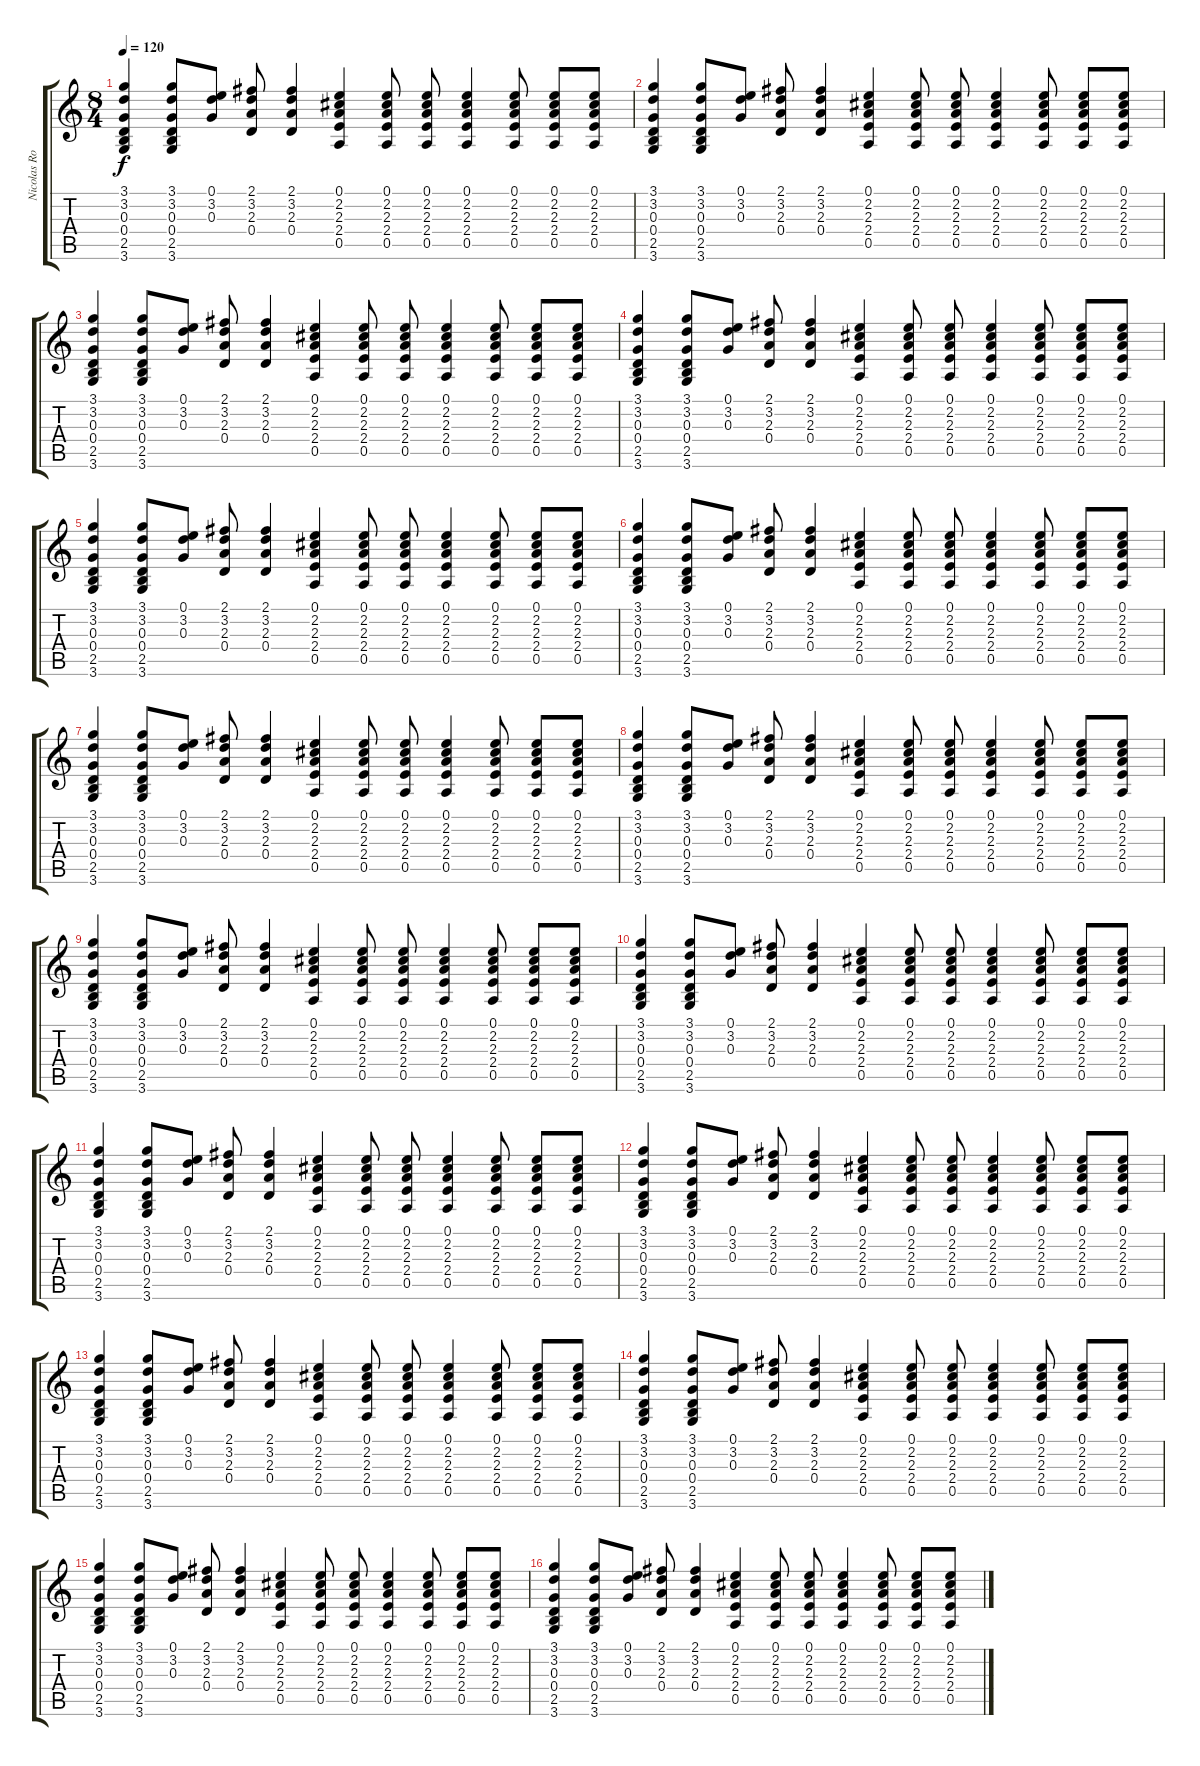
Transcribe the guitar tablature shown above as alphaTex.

\track ("Nicolas Rojas - Guitar" "Nicolas Ro") {instrument acousticguitarsteel}
\staff {score tabs}
\tuning (E4 B3 G3 D3 A2 E2) {hide}
\ts (8 4)
\tempo 120
\clef g2
\ks c
(3.1 3.2 0.3 0.4 2.5 3.6).4{dy f} (3.1 3.2 0.3 0.4 2.5 3.6).8 (0.1 3.2 0.3).8 (2.1 3.2 2.3 0.4).8 (2.1 3.2 2.3 0.4).4 (0.1 2.2 2.3 2.4 0.5).4 (0.1 2.2 2.3 2.4 0.5).8 (0.1 2.2 2.3 2.4 0.5).8 (0.1 2.2 2.3 2.4 0.5).4 (0.1 2.2 2.3 2.4 0.5).8 (0.1 2.2 2.3 2.4 0.5).8 (0.1 2.2 2.3 2.4 0.5).8 |
(3.1 3.2 0.3 0.4 2.5 3.6).4 (3.1 3.2 0.3 0.4 2.5 3.6).8 (0.1 3.2 0.3).8 (2.1 3.2 2.3 0.4).8 (2.1 3.2 2.3 0.4).4 (0.1 2.2 2.3 2.4 0.5).4 (0.1 2.2 2.3 2.4 0.5).8 (0.1 2.2 2.3 2.4 0.5).8 (0.1 2.2 2.3 2.4 0.5).4 (0.1 2.2 2.3 2.4 0.5).8 (0.1 2.2 2.3 2.4 0.5).8 (0.1 2.2 2.3 2.4 0.5).8 |
(3.1 3.2 0.3 0.4 2.5 3.6).4 (3.1 3.2 0.3 0.4 2.5 3.6).8 (0.1 3.2 0.3).8 (2.1 3.2 2.3 0.4).8 (2.1 3.2 2.3 0.4).4 (0.1 2.2 2.3 2.4 0.5).4 (0.1 2.2 2.3 2.4 0.5).8 (0.1 2.2 2.3 2.4 0.5).8 (0.1 2.2 2.3 2.4 0.5).4 (0.1 2.2 2.3 2.4 0.5).8 (0.1 2.2 2.3 2.4 0.5).8 (0.1 2.2 2.3 2.4 0.5).8 |
(3.1 3.2 0.3 0.4 2.5 3.6).4 (3.1 3.2 0.3 0.4 2.5 3.6).8 (0.1 3.2 0.3).8 (2.1 3.2 2.3 0.4).8 (2.1 3.2 2.3 0.4).4 (0.1 2.2 2.3 2.4 0.5).4 (0.1 2.2 2.3 2.4 0.5).8 (0.1 2.2 2.3 2.4 0.5).8 (0.1 2.2 2.3 2.4 0.5).4 (0.1 2.2 2.3 2.4 0.5).8 (0.1 2.2 2.3 2.4 0.5).8 (0.1 2.2 2.3 2.4 0.5).8 |
(3.1 3.2 0.3 0.4 2.5 3.6).4 (3.1 3.2 0.3 0.4 2.5 3.6).8 (0.1 3.2 0.3).8 (2.1 3.2 2.3 0.4).8 (2.1 3.2 2.3 0.4).4 (0.1 2.2 2.3 2.4 0.5).4 (0.1 2.2 2.3 2.4 0.5).8 (0.1 2.2 2.3 2.4 0.5).8 (0.1 2.2 2.3 2.4 0.5).4 (0.1 2.2 2.3 2.4 0.5).8 (0.1 2.2 2.3 2.4 0.5).8 (0.1 2.2 2.3 2.4 0.5).8 |
(3.1 3.2 0.3 0.4 2.5 3.6).4 (3.1 3.2 0.3 0.4 2.5 3.6).8 (0.1 3.2 0.3).8 (2.1 3.2 2.3 0.4).8 (2.1 3.2 2.3 0.4).4 (0.1 2.2 2.3 2.4 0.5).4 (0.1 2.2 2.3 2.4 0.5).8 (0.1 2.2 2.3 2.4 0.5).8 (0.1 2.2 2.3 2.4 0.5).4 (0.1 2.2 2.3 2.4 0.5).8 (0.1 2.2 2.3 2.4 0.5).8 (0.1 2.2 2.3 2.4 0.5).8 |
(3.1 3.2 0.3 0.4 2.5 3.6).4 (3.1 3.2 0.3 0.4 2.5 3.6).8 (0.1 3.2 0.3).8 (2.1 3.2 2.3 0.4).8 (2.1 3.2 2.3 0.4).4 (0.1 2.2 2.3 2.4 0.5).4 (0.1 2.2 2.3 2.4 0.5).8 (0.1 2.2 2.3 2.4 0.5).8 (0.1 2.2 2.3 2.4 0.5).4 (0.1 2.2 2.3 2.4 0.5).8 (0.1 2.2 2.3 2.4 0.5).8 (0.1 2.2 2.3 2.4 0.5).8 |
(3.1 3.2 0.3 0.4 2.5 3.6).4 (3.1 3.2 0.3 0.4 2.5 3.6).8 (0.1 3.2 0.3).8 (2.1 3.2 2.3 0.4).8 (2.1 3.2 2.3 0.4).4 (0.1 2.2 2.3 2.4 0.5).4 (0.1 2.2 2.3 2.4 0.5).8 (0.1 2.2 2.3 2.4 0.5).8 (0.1 2.2 2.3 2.4 0.5).4 (0.1 2.2 2.3 2.4 0.5).8 (0.1 2.2 2.3 2.4 0.5).8 (0.1 2.2 2.3 2.4 0.5).8 |
(3.1 3.2 0.3 0.4 2.5 3.6).4 (3.1 3.2 0.3 0.4 2.5 3.6).8 (0.1 3.2 0.3).8 (2.1 3.2 2.3 0.4).8 (2.1 3.2 2.3 0.4).4 (0.1 2.2 2.3 2.4 0.5).4 (0.1 2.2 2.3 2.4 0.5).8 (0.1 2.2 2.3 2.4 0.5).8 (0.1 2.2 2.3 2.4 0.5).4 (0.1 2.2 2.3 2.4 0.5).8 (0.1 2.2 2.3 2.4 0.5).8 (0.1 2.2 2.3 2.4 0.5).8 |
(3.1 3.2 0.3 0.4 2.5 3.6).4 (3.1 3.2 0.3 0.4 2.5 3.6).8 (0.1 3.2 0.3).8 (2.1 3.2 2.3 0.4).8 (2.1 3.2 2.3 0.4).4 (0.1 2.2 2.3 2.4 0.5).4 (0.1 2.2 2.3 2.4 0.5).8 (0.1 2.2 2.3 2.4 0.5).8 (0.1 2.2 2.3 2.4 0.5).4 (0.1 2.2 2.3 2.4 0.5).8 (0.1 2.2 2.3 2.4 0.5).8 (0.1 2.2 2.3 2.4 0.5).8 |
(3.1 3.2 0.3 0.4 2.5 3.6).4 (3.1 3.2 0.3 0.4 2.5 3.6).8 (0.1 3.2 0.3).8 (2.1 3.2 2.3 0.4).8 (2.1 3.2 2.3 0.4).4 (0.1 2.2 2.3 2.4 0.5).4 (0.1 2.2 2.3 2.4 0.5).8 (0.1 2.2 2.3 2.4 0.5).8 (0.1 2.2 2.3 2.4 0.5).4 (0.1 2.2 2.3 2.4 0.5).8 (0.1 2.2 2.3 2.4 0.5).8 (0.1 2.2 2.3 2.4 0.5).8 |
(3.1 3.2 0.3 0.4 2.5 3.6).4 (3.1 3.2 0.3 0.4 2.5 3.6).8 (0.1 3.2 0.3).8 (2.1 3.2 2.3 0.4).8 (2.1 3.2 2.3 0.4).4 (0.1 2.2 2.3 2.4 0.5).4 (0.1 2.2 2.3 2.4 0.5).8 (0.1 2.2 2.3 2.4 0.5).8 (0.1 2.2 2.3 2.4 0.5).4 (0.1 2.2 2.3 2.4 0.5).8 (0.1 2.2 2.3 2.4 0.5).8 (0.1 2.2 2.3 2.4 0.5).8 |
(3.1 3.2 0.3 0.4 2.5 3.6).4 (3.1 3.2 0.3 0.4 2.5 3.6).8 (0.1 3.2 0.3).8 (2.1 3.2 2.3 0.4).8 (2.1 3.2 2.3 0.4).4 (0.1 2.2 2.3 2.4 0.5).4 (0.1 2.2 2.3 2.4 0.5).8 (0.1 2.2 2.3 2.4 0.5).8 (0.1 2.2 2.3 2.4 0.5).4 (0.1 2.2 2.3 2.4 0.5).8 (0.1 2.2 2.3 2.4 0.5).8 (0.1 2.2 2.3 2.4 0.5).8 |
(3.1 3.2 0.3 0.4 2.5 3.6).4 (3.1 3.2 0.3 0.4 2.5 3.6).8 (0.1 3.2 0.3).8 (2.1 3.2 2.3 0.4).8 (2.1 3.2 2.3 0.4).4 (0.1 2.2 2.3 2.4 0.5).4 (0.1 2.2 2.3 2.4 0.5).8 (0.1 2.2 2.3 2.4 0.5).8 (0.1 2.2 2.3 2.4 0.5).4 (0.1 2.2 2.3 2.4 0.5).8 (0.1 2.2 2.3 2.4 0.5).8 (0.1 2.2 2.3 2.4 0.5).8 |
(3.1 3.2 0.3 0.4 2.5 3.6).4 (3.1 3.2 0.3 0.4 2.5 3.6).8 (0.1 3.2 0.3).8 (2.1 3.2 2.3 0.4).8 (2.1 3.2 2.3 0.4).4 (0.1 2.2 2.3 2.4 0.5).4 (0.1 2.2 2.3 2.4 0.5).8 (0.1 2.2 2.3 2.4 0.5).8 (0.1 2.2 2.3 2.4 0.5).4 (0.1 2.2 2.3 2.4 0.5).8 (0.1 2.2 2.3 2.4 0.5).8 (0.1 2.2 2.3 2.4 0.5).8 |
(3.1 3.2 0.3 0.4 2.5 3.6).4 (3.1 3.2 0.3 0.4 2.5 3.6).8 (0.1 3.2 0.3).8 (2.1 3.2 2.3 0.4).8 (2.1 3.2 2.3 0.4).4 (0.1 2.2 2.3 2.4 0.5).4 (0.1 2.2 2.3 2.4 0.5).8 (0.1 2.2 2.3 2.4 0.5).8 (0.1 2.2 2.3 2.4 0.5).4 (0.1 2.2 2.3 2.4 0.5).8 (0.1 2.2 2.3 2.4 0.5).8 (0.1 2.2 2.3 2.4 0.5).8
